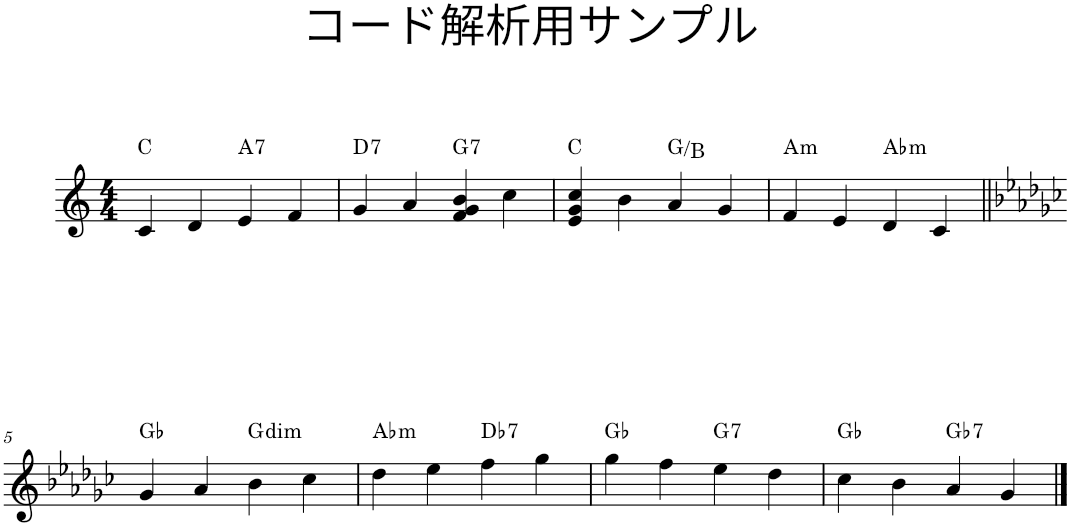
**kern	**harte
*part1	*part1
*staff1	*
*I"Piano	*
*I'Pno.	*
*clefG2	*
*k[]	*
*M4/4	*
=1	=1
4c/	C:maj
4d/	.
!	!LO:H:kt=7
4e/	A:7
4f/	.
=2	=2
!	!LO:H:kt=7
4g/	D:7
4a/	.
!	!LO:H:kt=7
4f/ 4g/ 4b/	G:7
4cc\	.
=3	=3
4e/ 4g/ 4cc/	C:maj
4b\	.
4a/	G:maj/3
4g/	.
=4	=4
!	!LO:H:kt=m
4f/	A:min
4e/	.
!	!LO:H:kt=m
4d/	Ab:min
4c/	.
!!LO:LB:g=z
=5||	=5||
*k[b-e-a-d-g-c-]	*
4g-/	Gb:maj
4a-/	.
!	!LO:H:kt=dim
4b-\	G:dim
4cc-\	.
=6	=6
!	!LO:H:kt=m
4dd-\	Ab:min
4ee-\	.
!	!LO:H:kt=7
4ff\	Db:7
4gg-\	.
=7	=7
4gg-\	Gb:maj
4ff\	.
!	!LO:H:kt=7
4ee-\	G:7
4dd-\	.
=8	=8
4cc-\	Gb:maj
4b-\	.
!	!LO:H:kt=7
4a-/	Gb:7
4g-/	.
==	==
*-	*-
